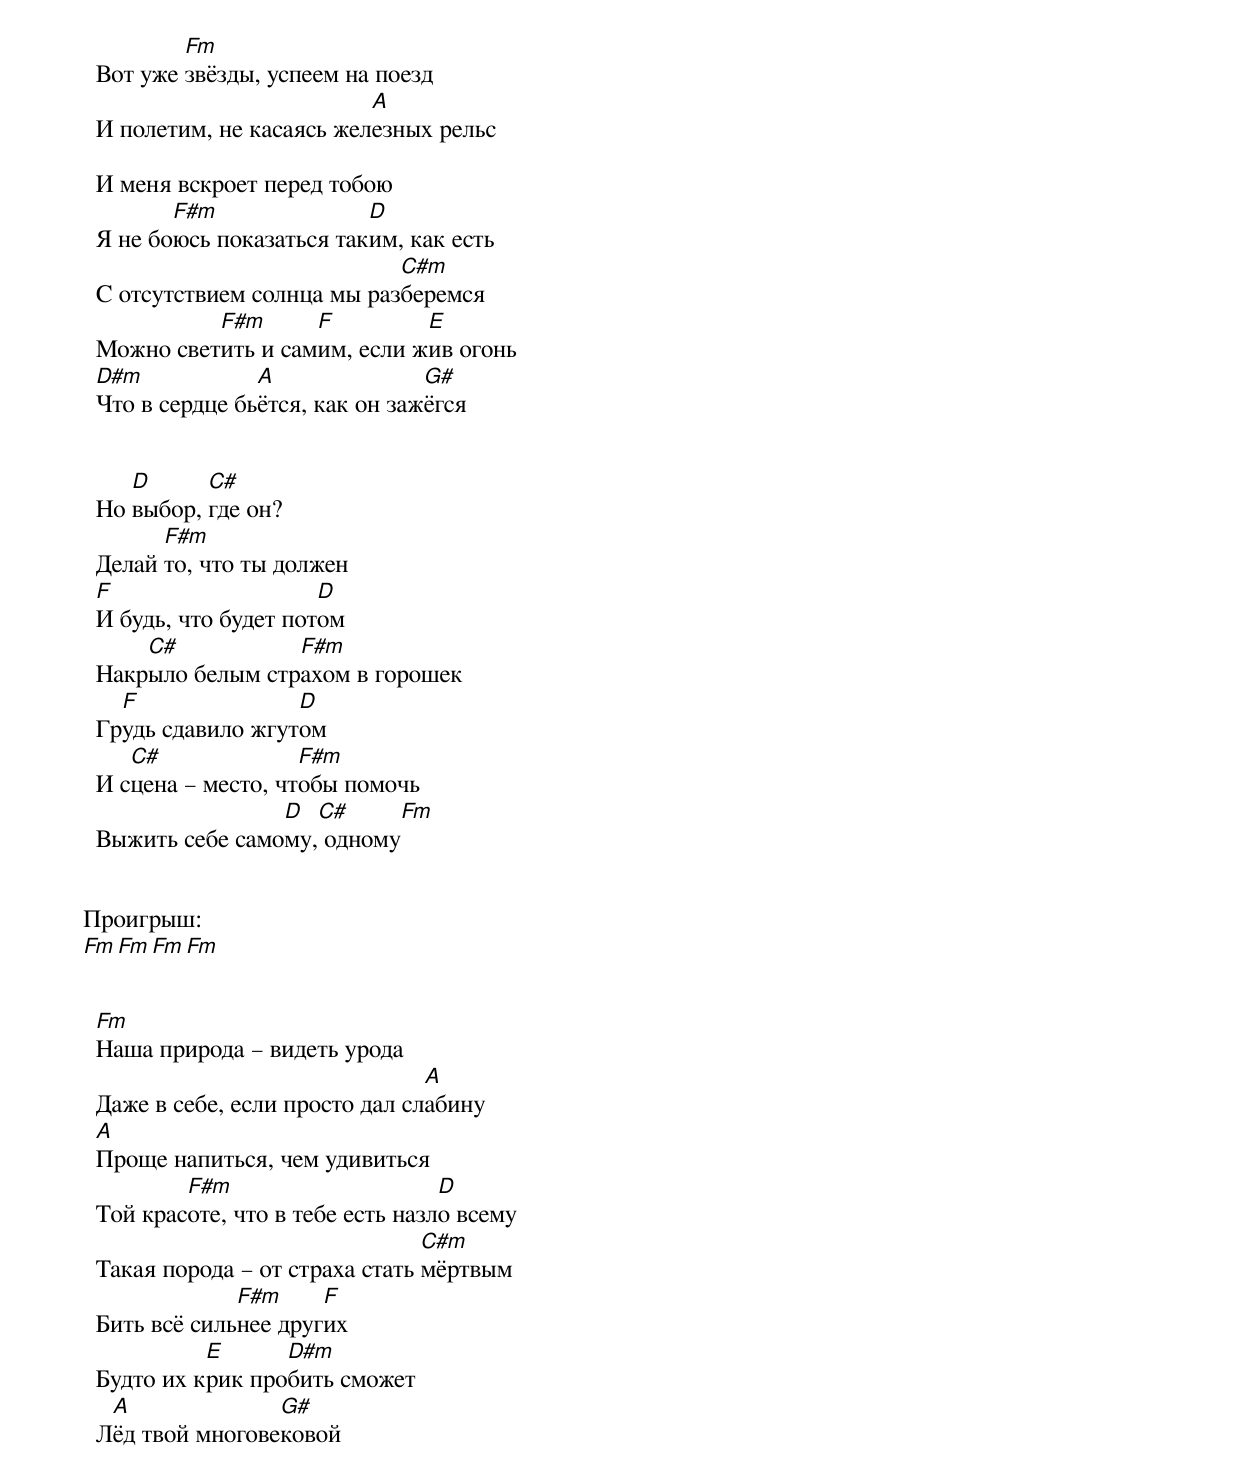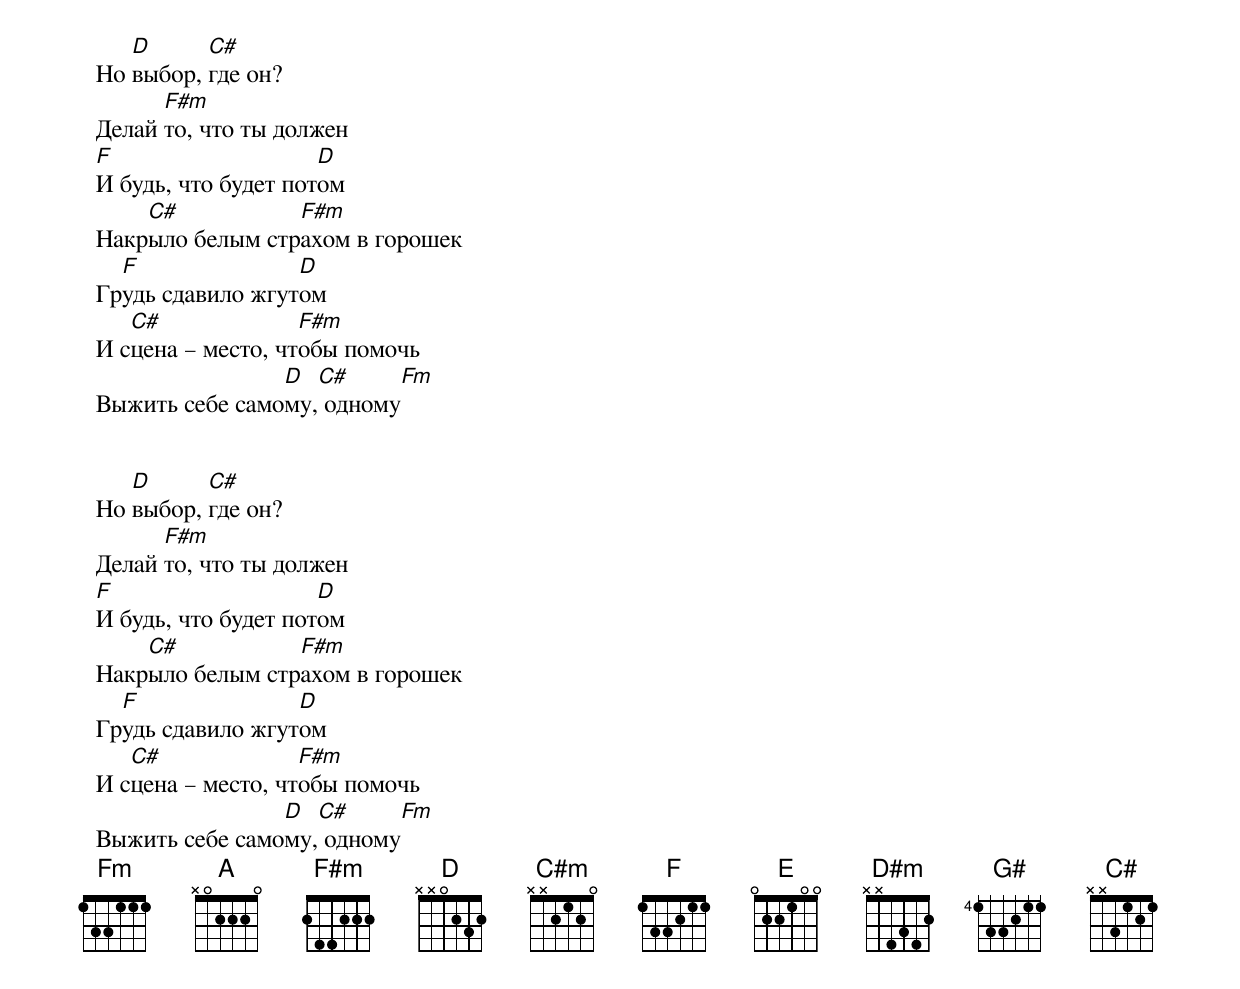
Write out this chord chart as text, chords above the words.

          Fm
  Вот уже звёзды, успеем на поезд
                           A
  И полетим, не касаясь железных рельс

  И меня вскроет перед тобою
         F#m               D
  Я не боюсь показаться таким, как есть
                             C#m
  С отсутствием солнца мы разберемся
            F#m      F         E
  Можно светить и самим, если жив огонь
  D#m            A               G#
  Что в сердце бьётся, как он зажёгся


     D      C#
  Но выбор, где он?
        F#m
  Делай то, что ты должен
  F                    D
  И будь, что будет потом
      C#           F#m
  Накрыло белым страхом в горошек
    F               D
  Грудь сдавило жгутом
     C#              F#m
  И сцена – место, чтобы помочь
                  D  C#        Fm
  Выжить себе самому, одному


Проигрыш:
Fm Fm Fm Fm


  Fm
  Наша природа – видеть урода
                                 A
  Даже в себе, если просто дал слабину
  A
  Проще напиться, чем удивиться
          F#m                      D
  Той красоте, что в тебе есть назло всему
                                 C#m
  Такая порода – от страха стать мёртвым
               F#m     F
  Бить всё сильнее других
            E      D#m
  Будто их крик пробить сможет
   A              G#
  Лёд твой многовековой


     D      C#
  Но выбор, где он?
        F#m
  Делай то, что ты должен
  F                    D
  И будь, что будет потом
      C#           F#m
  Накрыло белым страхом в горошек
    F               D
  Грудь сдавило жгутом
     C#              F#m
  И сцена – место, чтобы помочь
                  D  C#        Fm
  Выжить себе самому, одному


     D      C#
  Но выбор, где он?
        F#m
  Делай то, что ты должен
  F                    D
  И будь, что будет потом
      C#           F#m
  Накрыло белым страхом в горошек
    F               D
  Грудь сдавило жгутом
     C#              F#m
  И сцена – место, чтобы помочь
                  D  C#        Fm
  Выжить себе самому, одному
